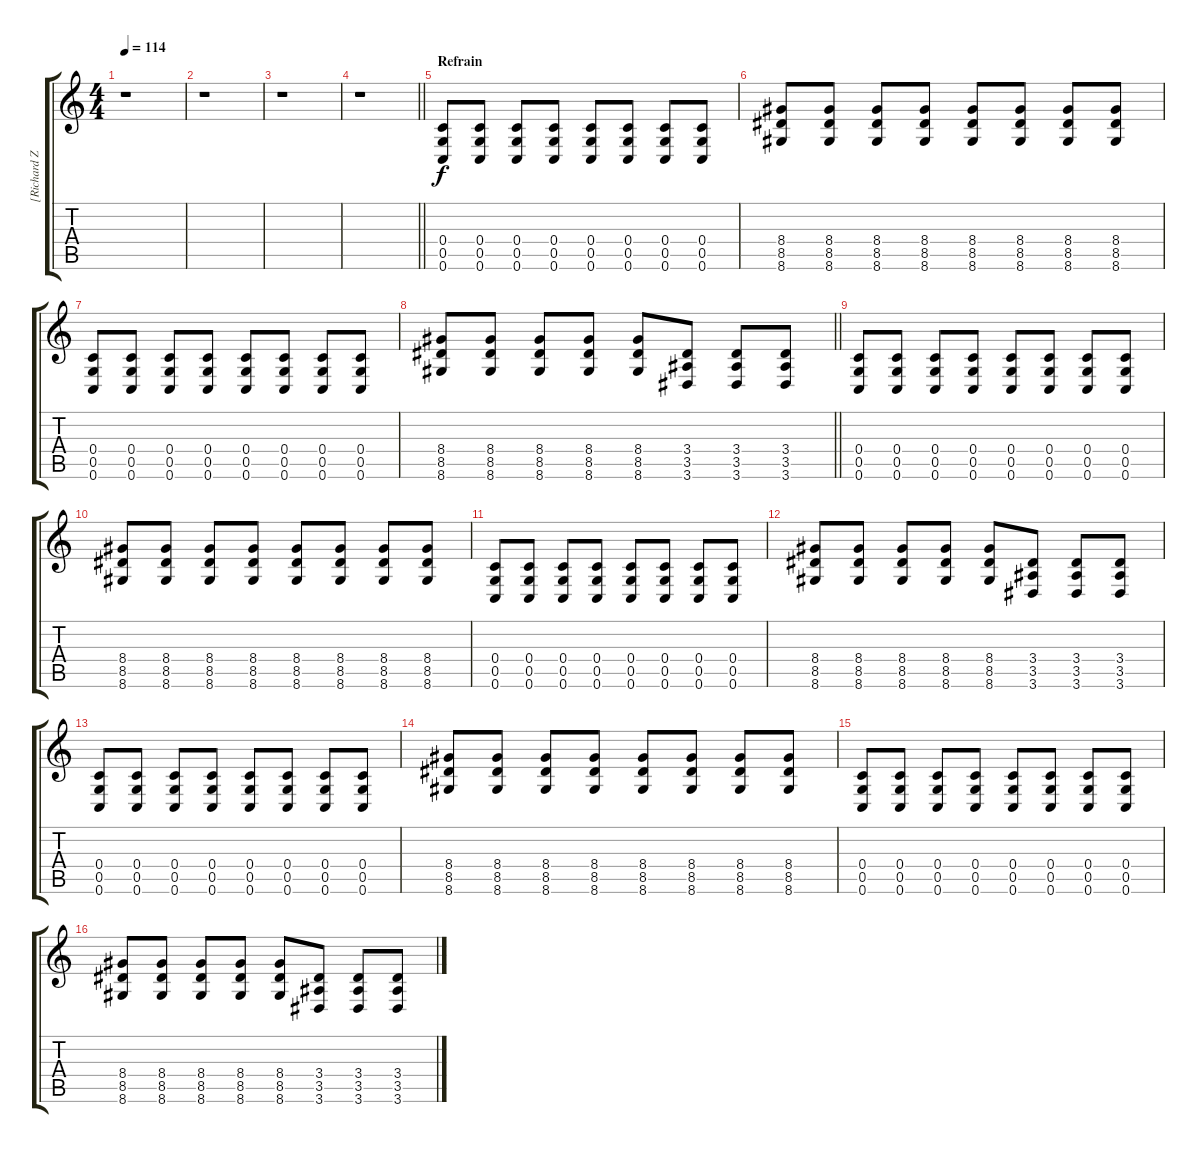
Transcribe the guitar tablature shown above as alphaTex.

\track ("[Richard Z. Kruspe  +  Paul Landers] ;Gu" "[Richard Z") {solo instrument electricguitarclean}
\staff {score tabs}
\tuning (D4 A3 F3 C3 G2 C2) {hide}
\ts (4 4)
\tempo 114
\clef g2
\ks c
r.1{dy f} |
r.1 |
r.1 |
\barLineRight lightlight
r.1 |
\section ("" "Refrain")
(0.4 0.5 0.6).8 (0.4 0.5 0.6).8 (0.4 0.5 0.6).8 (0.4 0.5 0.6).8 (0.4 0.5 0.6).8 (0.4 0.5 0.6).8 (0.4 0.5 0.6).8 (0.4 0.5 0.6).8 |
(8.4 8.5 8.6).8 (8.4 8.5 8.6).8 (8.4 8.5 8.6).8 (8.4 8.5 8.6).8 (8.4 8.5 8.6).8 (8.4 8.5 8.6).8 (8.4 8.5 8.6).8 (8.4 8.5 8.6).8 |
(0.4 0.5 0.6).8 (0.4 0.5 0.6).8 (0.4 0.5 0.6).8 (0.4 0.5 0.6).8 (0.4 0.5 0.6).8 (0.4 0.5 0.6).8 (0.4 0.5 0.6).8 (0.4 0.5 0.6).8 |
\barLineRight lightlight
(8.4 8.5 8.6).8 (8.4 8.5 8.6).8 (8.4 8.5 8.6).8 (8.4 8.5 8.6).8 (8.4 8.5 8.6).8 (3.4 3.5 3.6).8 (3.4 3.5 3.6).8 (3.4 3.5 3.6).8 |
(0.4 0.5 0.6).8 (0.4 0.5 0.6).8 (0.4 0.5 0.6).8 (0.4 0.5 0.6).8 (0.4 0.5 0.6).8 (0.4 0.5 0.6).8 (0.4 0.5 0.6).8 (0.4 0.5 0.6).8 |
(8.4 8.5 8.6).8 (8.4 8.5 8.6).8 (8.4 8.5 8.6).8 (8.4 8.5 8.6).8 (8.4 8.5 8.6).8 (8.4 8.5 8.6).8 (8.4 8.5 8.6).8 (8.4 8.5 8.6).8 |
(0.4 0.5 0.6).8 (0.4 0.5 0.6).8 (0.4 0.5 0.6).8 (0.4 0.5 0.6).8 (0.4 0.5 0.6).8 (0.4 0.5 0.6).8 (0.4 0.5 0.6).8 (0.4 0.5 0.6).8 |
(8.4 8.5 8.6).8 (8.4 8.5 8.6).8 (8.4 8.5 8.6).8 (8.4 8.5 8.6).8 (8.4 8.5 8.6).8 (3.4 3.5 3.6).8 (3.4 3.5 3.6).8 (3.4 3.5 3.6).8 |
(0.4 0.5 0.6).8 (0.4 0.5 0.6).8 (0.4 0.5 0.6).8 (0.4 0.5 0.6).8 (0.4 0.5 0.6).8 (0.4 0.5 0.6).8 (0.4 0.5 0.6).8 (0.4 0.5 0.6).8 |
(8.4 8.5 8.6).8 (8.4 8.5 8.6).8 (8.4 8.5 8.6).8 (8.4 8.5 8.6).8 (8.4 8.5 8.6).8 (8.4 8.5 8.6).8 (8.4 8.5 8.6).8 (8.4 8.5 8.6).8 |
(0.4 0.5 0.6).8 (0.4 0.5 0.6).8 (0.4 0.5 0.6).8 (0.4 0.5 0.6).8 (0.4 0.5 0.6).8 (0.4 0.5 0.6).8 (0.4 0.5 0.6).8 (0.4 0.5 0.6).8 |
(8.4 8.5 8.6).8 (8.4 8.5 8.6).8 (8.4 8.5 8.6).8 (8.4 8.5 8.6).8 (8.4 8.5 8.6).8 (3.4 3.5 3.6).8 (3.4 3.5 3.6).8 (3.4 3.5 3.6).8
